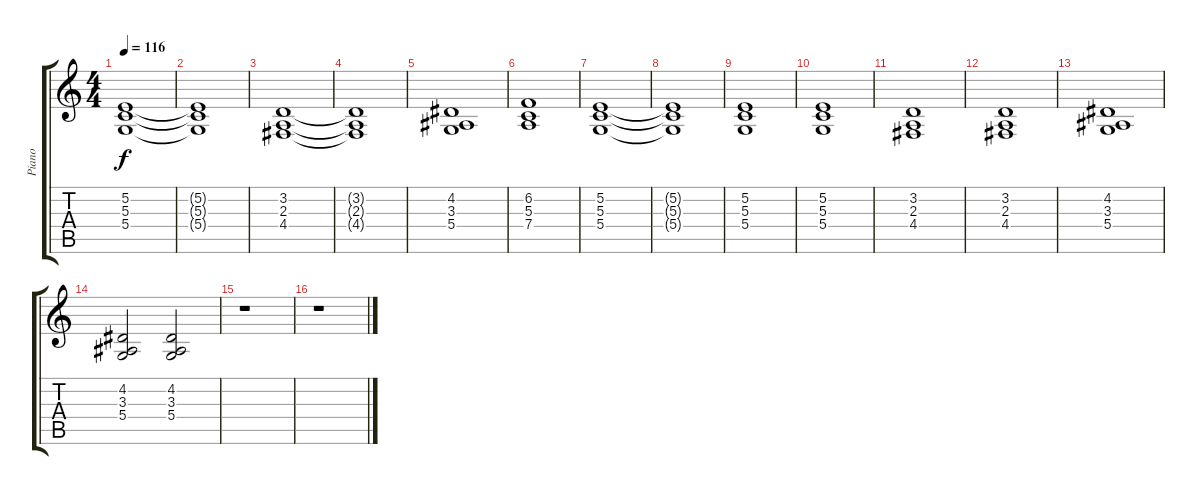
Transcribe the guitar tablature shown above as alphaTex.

\track ("Piano" "Piano") {instrument acousticgrandpiano}
\staff {score tabs}
\tuning (E4 B3 G3 D3 A2 E2) {hide}
\ts (4 4)
\tempo 116
\clef g2
\ks c
(5.2 5.3 5.4).1{dy f} |
(5.2{t} 5.3{t} 5.4{t}).1 |
(3.2 2.3 4.4).1 |
(3.2{t} 2.3{t} 4.4{t}).1 |
(4.2 3.3 5.4).1 |
(6.2 5.3 7.4).1 |
(5.2 5.3 5.4).1 |
(5.2{t} 5.3{t} 5.4{t}).1 |
(5.2 5.3 5.4).1 |
(5.2 5.3 5.4).1 |
(3.2 2.3 4.4).1 |
(3.2 2.3 4.4).1 |
(4.2 3.3 5.4).1 |
(4.2 3.3 5.4).2 (4.2 3.3 5.4).2 |
r.1 |
r.1
